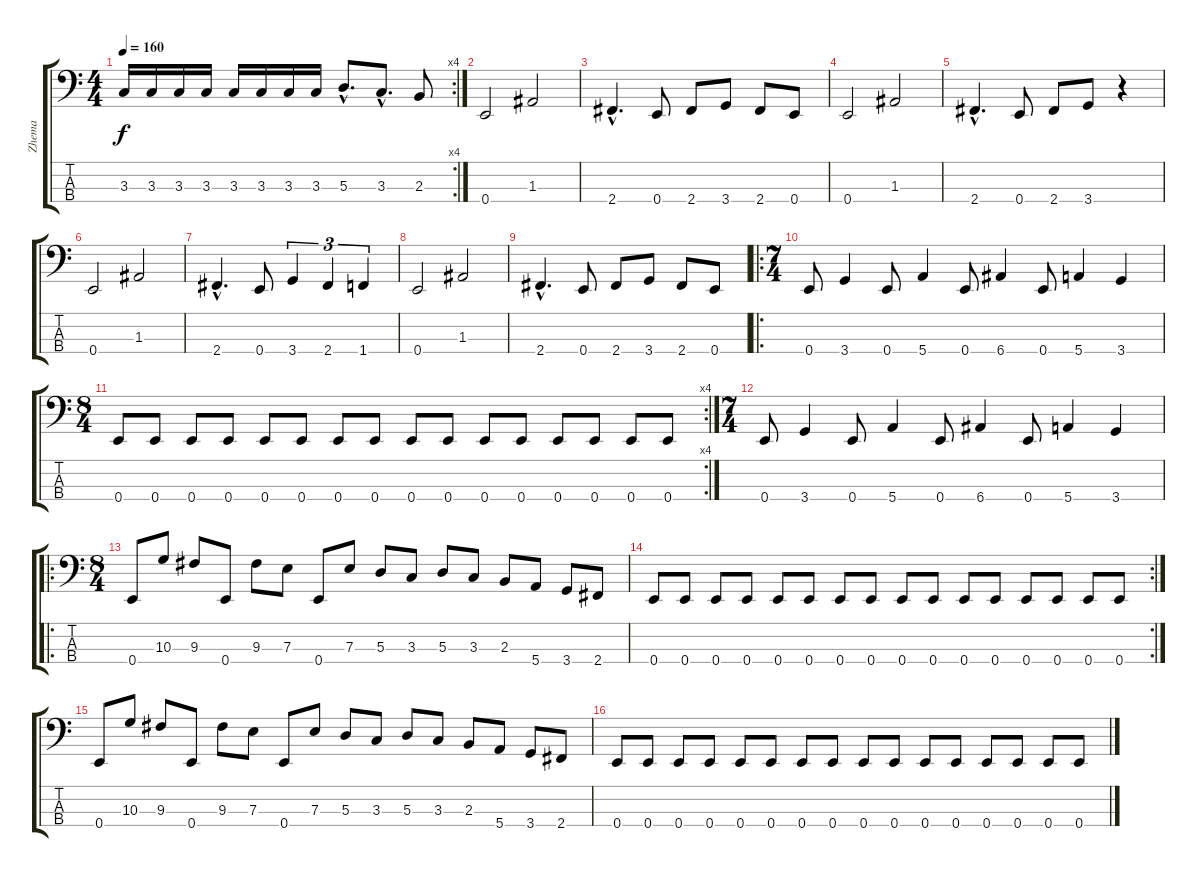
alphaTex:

\track ("Zhema" "Zhema") {instrument electricbasspick}
\staff {score tabs}
\tuning (G2 D2 A1 E1) {hide}
\rc 4
\ts (4 4)
\tempo 160
\clef f4
\ks c
3.3.16{dy f} 3.3.16 3.3.16 3.3.16 3.3.16 3.3.16 3.3.16 3.3.16 5.3{hac}.8{d} 3.3{hac}.8{d} 2.3.8 |
0.4.2 1.3.2 |
2.4{hac}.4{d} 0.4.8 2.4.8 3.4.8 2.4.8 0.4.8 |
0.4.2 1.3.2 |
2.4{hac}.4{d} 0.4.8 2.4.8 3.4.8 r.4 |
0.4.2 1.3.2 |
2.4{hac}.4{d} 0.4.8 3.4.4{tu (3 2)} 2.4.4{tu (3 2)} 1.4.4{tu (3 2)} |
0.4.2 1.3.2 |
2.4{hac}.4{d} 0.4.8 2.4.8 3.4.8 2.4.8 0.4.8 |
\ro
\ts (7 4)
0.4.8 3.4.4 0.4.8 5.4.4 0.4.8 6.4.4 0.4.8 5.4.4 3.4.4 |
\rc 4
\ts (8 4)
0.4.8 0.4.8 0.4.8 0.4.8 0.4.8 0.4.8 0.4.8 0.4.8 0.4.8 0.4.8 0.4.8 0.4.8 0.4.8 0.4.8 0.4.8 0.4.8 |
\ts (7 4)
0.4.8 3.4.4 0.4.8 5.4.4 0.4.8 6.4.4 0.4.8 5.4.4 3.4.4 |
\ro
\ts (8 4)
0.4.8 10.3.8 9.3.8 0.4.8 9.3.8 7.3.8 0.4.8 7.3.8 5.3.8 3.3.8 5.3.8 3.3.8 2.3.8 5.4.8 3.4.8 2.4.8 |
\rc 2
0.4.8 0.4.8 0.4.8 0.4.8 0.4.8 0.4.8 0.4.8 0.4.8 0.4.8 0.4.8 0.4.8 0.4.8 0.4.8 0.4.8 0.4.8 0.4.8 |
0.4.8 10.3.8 9.3.8 0.4.8 9.3.8 7.3.8 0.4.8 7.3.8 5.3.8 3.3.8 5.3.8 3.3.8 2.3.8 5.4.8 3.4.8 2.4.8 |
0.4.8 0.4.8 0.4.8 0.4.8 0.4.8 0.4.8 0.4.8 0.4.8 0.4.8 0.4.8 0.4.8 0.4.8 0.4.8 0.4.8 0.4.8 0.4.8
